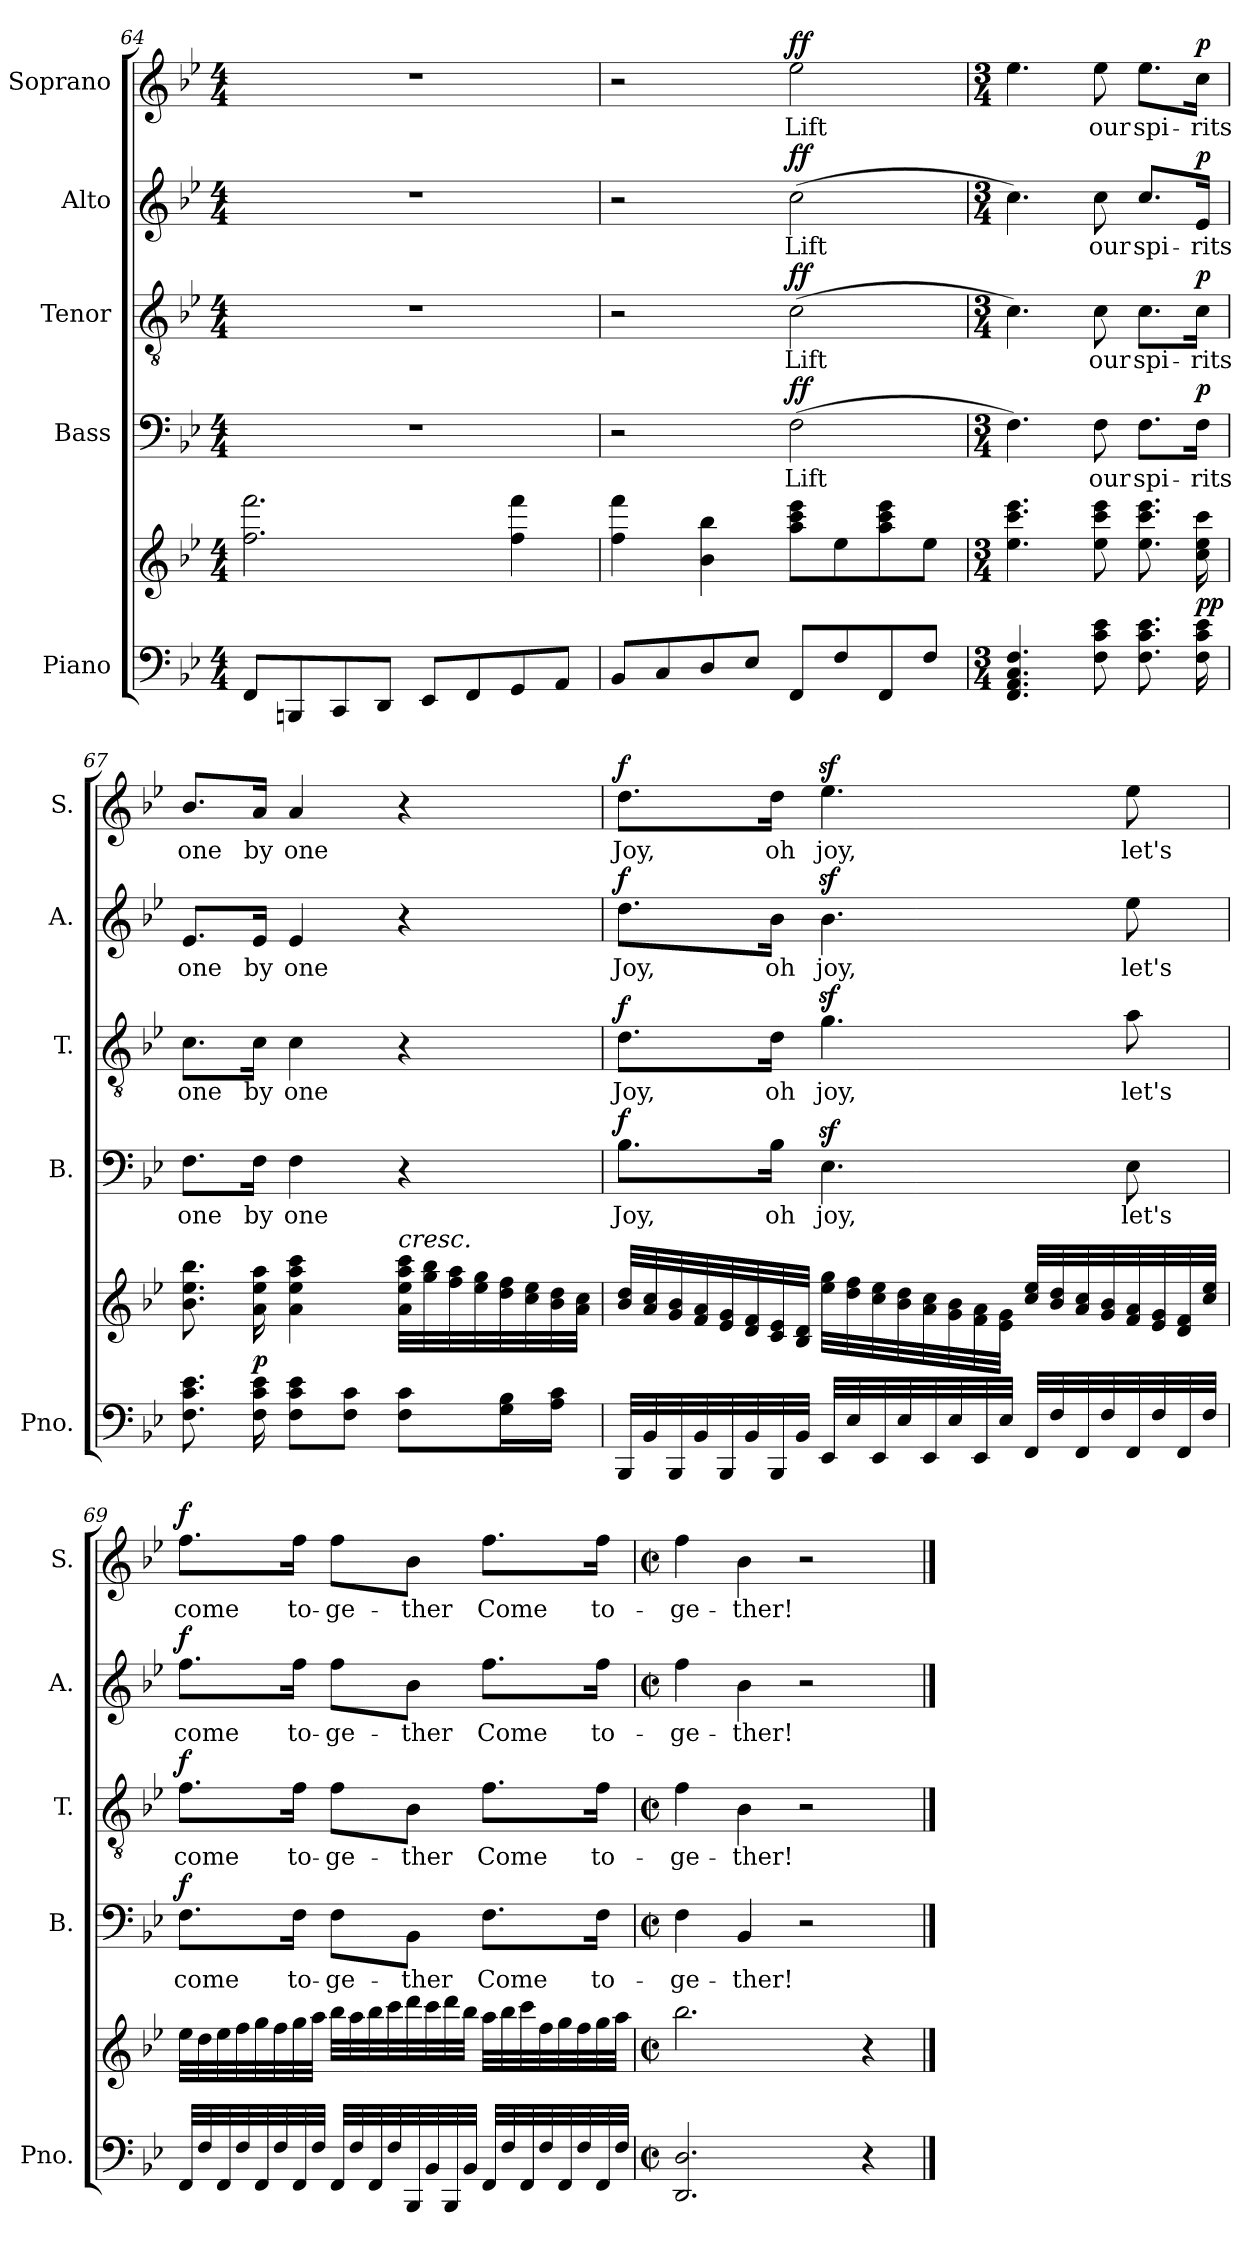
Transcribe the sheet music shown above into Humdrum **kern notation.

**kern	**kern	**dynam	**kern	**text	**dynam	**kern	**text	**dynam	**kern	**text	**dynam	**kern	**text	**dynam
*part5	*part5	*part5	*part4	*part4	*part4	*part3	*part3	*part3	*part2	*part2	*part2	*part1	*part1	*part1
*staff6	*staff5	*staff5/6	*staff4	*staff4	*staff4	*staff3	*staff3	*staff3	*staff2	*staff2	*staff2	*staff1	*staff1	*staff1
*I"Piano	*	*	*I"Bass	*	*	*I"Tenor	*	*	*I"Alto	*	*	*I"Soprano	*	*
*I'Pno.	*	*	*I'B.	*	*	*I'T.	*	*	*I'A.	*	*	*I'S.	*	*
*clefF4	*clefG2	*	*clefF4	*	*	*clefGv2	*	*	*clefG2	*	*	*clefG2	*	*
*k[b-e-]	*k[b-e-]	*	*k[b-e-]	*	*	*k[b-e-]	*	*	*k[b-e-]	*	*	*k[b-e-]	*	*
*M4/4	*M4/4	*	*M4/4	*	*	*M4/4	*	*	*M4/4	*	*	*M4/4	*	*
=64	=64	=64	=64	=64	=64	=64	=64	=64	=64	=64	=64	=64	=64	=64
8FF/L	2.ff\ 2.fff\	.	1r	.	.	1r	.	.	1r	.	.	1r	.	.
8BBBn/	.	.	.	.	.	.	.	.	.	.	.	.	.	.
8CC/	.	.	.	.	.	.	.	.	.	.	.	.	.	.
8DD/J	.	.	.	.	.	.	.	.	.	.	.	.	.	.
8EE-/L	.	.	.	.	.	.	.	.	.	.	.	.	.	.
8FF/	.	.	.	.	.	.	.	.	.	.	.	.	.	.
8GG/	4ff\ 4fff\	.	.	.	.	.	.	.	.	.	.	.	.	.
8AA/J	.	.	.	.	.	.	.	.	.	.	.	.	.	.
=65	=65	=65	=65	=65	=65	=65	=65	=65	=65	=65	=65	=65	=65	=65
8BB-/L	4ff\ 4fff\	.	2r	.	.	2r	.	.	2r	.	.	2r	.	.
8C/	.	.	.	.	.	.	.	.	.	.	.	.	.	.
8D/	4b-\ 4bb-\	.	.	.	.	.	.	.	.	.	.	.	.	.
8E-/J	.	.	.	.	.	.	.	.	.	.	.	.	.	.
!	!	!	!	!LO:LY:b	!LO:DY:a	!	!LO:LY:b	!LO:DY:a	!	!LO:LY:b	!LO:DY:a	!	!LO:LY:b	!LO:DY:a
8FF/L	8aa\ 8ccc\ 8eee-\L	.	(>2F\	Lift	ff	(>2c\	Lift	ff	(>2cc\	Lift	ff	2ee-\	Lift	ff
8F/	8ee-\	.	.	.	.	.	.	.	.	.	.	.	.	.
8FF/	8aa\ 8ccc\ 8eee-\	.	.	.	.	.	.	.	.	.	.	.	.	.
8F/J	8ee-\J	.	.	.	.	.	.	.	.	.	.	.	.	.
=66	=66	=66	=66	=66	=66	=66	=66	=66	=66	=66	=66	=66	=66	=66
*M3/4	*M3/4	*	*M3/4	*	*	*M3/4	*	*	*M3/4	*	*	*M3/4	*	*
*	*	*	*	*	*	*	*	*	*	*	*	*MM60	*	*
4.FF/ 4.AA/ 4.C/ 4.F/	4.ee-\ 4.ccc\ 4.eee-\	.	4.F\)	.	.	4.c\)	.	.	4.cc\)	.	.	4.ee-\	.	.
!	!	!	!	!LO:LY:b	!	!	!LO:LY:b	!	!	!LO:LY:b	!	!	!LO:LY:b	!
8F\ 8c\ 8e-\	8ee-\ 8ccc\ 8eee-\	.	8F\	our	.	8c\	our	.	8cc\	our	.	8ee-\	our	.
!	!	!	!	!LO:LY:b	!	!	!LO:LY:b	!	!	!LO:LY:b	!	!	!LO:LY:b	!
8.F\ 8.c\ 8.e-\	8.ee-\ 8.ccc\ 8.eee-\	.	8.F\L	spi-	.	8.c\L	spi-	.	8.cc/L	spi-	.	8.ee-\L	spi-	.
!	!	!LO:DY:a=2	!	!LO:LY:b	!	!	!LO:LY:b	!	!	!LO:LY:b	!	!	!LO:LY:b	!
!	!	!LO:DY:n=1:a	!	!	!LO:DY:a	!	!	!LO:DY:a	!	!	!LO:DY:a	!	!	!LO:DY:a
16F\ 16c\ 16e-\	16cc\ 16ee-\ 16ccc\	p p	16F\Jk	-rits	p	16c\Jk	-rits	p	16e-/Jk	-rits	p	16cc\Jk	-rits	p
=67	=67	=67	=67	=67	=67	=67	=67	=67	=67	=67	=67	=67	=67	=67
!	!	!	!	!LO:LY:b	!	!	!LO:LY:b	!	!	!LO:LY:b	!	!	!LO:LY:b	!
8.F\ 8.c\ 8.e-\	8.b-\ 8.ee-\ 8.bb-\	.	8.F\L	one	.	8.c\L	one	.	8.e-/L	one	.	8.b-/L	one	.
!	!	!LO:DY:a=2	!	!LO:LY:b	!	!	!LO:LY:b	!	!	!LO:LY:b	!	!	!LO:LY:b	!
16F\ 16c\ 16e-\	16a\ 16ee-\ 16aa\	p	16F\Jk	by	.	16c\Jk	by	.	16e-/Jk	by	.	16a/Jk	by	.
!	!	!	!	!LO:LY:b	!	!	!LO:LY:b	!	!	!LO:LY:b	!	!	!LO:LY:b	!
8F\ 8c\ 8e-\L	4a\ 4ee-\ 4aa\ 4ccc\	.	4F\	one	.	4c\	one	.	4e-/	one	.	4a/	one	.
8F\ 8c\J	.	.	.	.	.	.	.	.	.	.	.	.	.	.
!	!LO:TX:a:i:t=cresc.	!	!	!	!	!	!	!	!	!	!	!	!	!
8F\ 8c\L	32a\ 32ee-\ 32aa\ 32ccc\LLL	.	4r	.	.	4r	.	.	4r	.	.	4r	.	.
.	32gg\ 32bb-\	.	.	.	.	.	.	.	.	.	.	.	.	.
.	32ff\ 32aa\	.	.	.	.	.	.	.	.	.	.	.	.	.
.	32ee-\ 32gg\	.	.	.	.	.	.	.	.	.	.	.	.	.
16G\ 16B-\L	32dd\ 32ff\	.	.	.	.	.	.	.	.	.	.	.	.	.
.	32cc\ 32ee-\	.	.	.	.	.	.	.	.	.	.	.	.	.
16A\ 16c\JJ	32b-\ 32dd\	.	.	.	.	.	.	.	.	.	.	.	.	.
.	32a\ 32cc\JJJ	.	.	.	.	.	.	.	.	.	.	.	.	.
=68	=68	=68	=68	=68	=68	=68	=68	=68	=68	=68	=68	=68	=68	=68
!	!	!	!	!LO:LY:b	!LO:DY:a	!	!LO:LY:b	!LO:DY:a	!	!LO:LY:b	!LO:DY:a	!	!LO:LY:b	!LO:DY:a
32BBB-/LLL	32b-/ 32dd/LLL	.	8.B-\L	Joy,	f	8.d\L	Joy,	f	8.dd\L	Joy,	f	8.dd\L	Joy,	f
32BB-/	32a/ 32cc/	.	.	.	.	.	.	.	.	.	.	.	.	.
32BBB-/	32g/ 32b-/	.	.	.	.	.	.	.	.	.	.	.	.	.
32BB-/	32f/ 32a/	.	.	.	.	.	.	.	.	.	.	.	.	.
32BBB-/	32e-/ 32g/	.	.	.	.	.	.	.	.	.	.	.	.	.
32BB-/	32d/ 32f/	.	.	.	.	.	.	.	.	.	.	.	.	.
!	!	!	!	!LO:LY:b	!	!	!LO:LY:b	!	!	!LO:LY:b	!	!	!LO:LY:b	!
32BBB-/	32c/ 32e-/	.	16B-\Jk	oh	.	16d\Jk	oh	.	16b-\Jk	oh	.	16dd\Jk	oh	.
32BB-/JJJ	32B-/ 32d/JJJ	.	.	.	.	.	.	.	.	.	.	.	.	.
!	!	!	!	!LO:LY:b	!	!	!LO:LY:b	!	!	!LO:LY:b	!	!	!LO:LY:b	!
32EE-/LLL	32ee-\ 32gg\LLL	.	4.E-z>\	joy,	.	4.gz>\	joy,	.	4.b-z>\	joy,	.	4.ee-z>\	joy,	.
32E-/	32dd\ 32ff\	.	.	.	.	.	.	.	.	.	.	.	.	.
32EE-/	32cc\ 32ee-\	.	.	.	.	.	.	.	.	.	.	.	.	.
32E-/	32b-\ 32dd\	.	.	.	.	.	.	.	.	.	.	.	.	.
32EE-/	32a\ 32cc\	.	.	.	.	.	.	.	.	.	.	.	.	.
32E-/	32g\ 32b-\	.	.	.	.	.	.	.	.	.	.	.	.	.
32EE-/	32f\ 32a\	.	.	.	.	.	.	.	.	.	.	.	.	.
32E-/JJJ	32e-\ 32g\JJJ	.	.	.	.	.	.	.	.	.	.	.	.	.
32FF/LLL	32cc/ 32ee-/LLL	.	.	.	.	.	.	.	.	.	.	.	.	.
32F/	32b-/ 32dd/	.	.	.	.	.	.	.	.	.	.	.	.	.
32FF/	32a/ 32cc/	.	.	.	.	.	.	.	.	.	.	.	.	.
32F/	32g/ 32b-/	.	.	.	.	.	.	.	.	.	.	.	.	.
!	!	!	!	!LO:LY:b	!	!	!LO:LY:b	!	!	!LO:LY:b	!	!	!LO:LY:b	!
32FF/	32f/ 32a/	.	8E-\	let's	.	8a\	let's	.	8ee-\	let's	.	8ee-\	let's	.
32F/	32e-/ 32g/	.	.	.	.	.	.	.	.	.	.	.	.	.
32FF/	32d/ 32f/	.	.	.	.	.	.	.	.	.	.	.	.	.
32F/JJJ	32cc/ 32ee-/JJJ	.	.	.	.	.	.	.	.	.	.	.	.	.
=69	=69	=69	=69	=69	=69	=69	=69	=69	=69	=69	=69	=69	=69	=69
!	!	!	!	!LO:LY:b	!LO:DY:a	!	!LO:LY:b	!LO:DY:a	!	!LO:LY:b	!LO:DY:a	!	!LO:LY:b	!LO:DY:a
32FF/LLL	32ee-\LLL	.	8.F\L	come	f	8.f\L	come	f	8.ff\L	come	f	8.ff\L	come	f
32F/	32dd\	.	.	.	.	.	.	.	.	.	.	.	.	.
32FF/	32ee-\	.	.	.	.	.	.	.	.	.	.	.	.	.
32F/	32ff\	.	.	.	.	.	.	.	.	.	.	.	.	.
32FF/	32gg\	.	.	.	.	.	.	.	.	.	.	.	.	.
32F/	32ff\	.	.	.	.	.	.	.	.	.	.	.	.	.
!	!	!	!	!LO:LY:b	!	!	!LO:LY:b	!	!	!LO:LY:b	!	!	!LO:LY:b	!
32FF/	32gg\	.	16F\Jk	to-	.	16f\Jk	to-	.	16ff\Jk	to-	.	16ff\Jk	to-	.
32F/JJJ	32aa\JJJ	.	.	.	.	.	.	.	.	.	.	.	.	.
!	!	!	!	!LO:LY:b	!	!	!LO:LY:b	!	!	!LO:LY:b	!	!	!LO:LY:b	!
32FF/LLL	32bb-\LLL	.	8F\L	-ge-	.	8f\L	-ge-	.	8ff\L	-ge-	.	8ff\L	-ge-	.
32F/	32aa\	.	.	.	.	.	.	.	.	.	.	.	.	.
32FF/	32bb-\	.	.	.	.	.	.	.	.	.	.	.	.	.
32F/	32ccc\	.	.	.	.	.	.	.	.	.	.	.	.	.
!	!	!	!	!LO:LY:b	!	!	!LO:LY:b	!	!	!LO:LY:b	!	!	!LO:LY:b	!
32BBB-/	32ddd\	.	8BB-\J	-ther	.	8B-\J	-ther	.	8b-\J	-ther	.	8b-\J	-ther	.
32BB-/	32ccc\	.	.	.	.	.	.	.	.	.	.	.	.	.
32BBB-/	32ddd\	.	.	.	.	.	.	.	.	.	.	.	.	.
32BB-/JJJ	32bb-\JJJ	.	.	.	.	.	.	.	.	.	.	.	.	.
!	!	!	!	!LO:LY:b	!	!	!LO:LY:b	!	!	!LO:LY:b	!	!	!LO:LY:b	!
32FF/LLL	32aa\LLL	.	8.F\L	Come	.	8.f\L	Come	.	8.ff\L	Come	.	8.ff\L	Come	.
32F/	32bb-\	.	.	.	.	.	.	.	.	.	.	.	.	.
32FF/	32ccc\	.	.	.	.	.	.	.	.	.	.	.	.	.
32F/	32ff\	.	.	.	.	.	.	.	.	.	.	.	.	.
32FF/	32gg\	.	.	.	.	.	.	.	.	.	.	.	.	.
32F/	32ff\	.	.	.	.	.	.	.	.	.	.	.	.	.
!	!	!	!	!LO:LY:b	!	!	!LO:LY:b	!	!	!LO:LY:b	!	!	!LO:LY:b	!
32FF/	32gg\	.	16F\Jk	to-	.	16f\Jk	to-	.	16ff\Jk	to-	.	16ff\Jk	to-	.
32F/JJJ	32aa\JJJ	.	.	.	.	.	.	.	.	.	.	.	.	.
=70	=70	=70	=70	=70	=70	=70	=70	=70	=70	=70	=70	=70	=70	=70
*M2/2	*M2/2	*	*M2/2	*	*	*M2/2	*	*	*M2/2	*	*	*M2/2	*	*
*met(c|)	*met(c|)	*	*met(c|)	*	*	*met(c|)	*	*	*met(c|)	*	*	*met(c|)	*	*
!	!	!	!	!LO:LY:b	!	!	!LO:LY:b	!	!	!LO:LY:b	!	!	!LO:LY:b	!
2.DD/ 2.D/	2.bb-\	.	4F\	-ge-	.	4f\	-ge-	.	4ff\	-ge-	.	4ff\	-ge-	.
!	!	!	!	!LO:LY:b	!	!	!LO:LY:b	!	!	!LO:LY:b	!	!	!LO:LY:b	!
.	.	.	4BB-/	-ther!	.	4B-\	-ther!	.	4b-\	-ther!	.	4b-\	-ther!	.
.	.	.	2r	.	.	2r	.	.	2r	.	.	2r	.	.
4r	4r	.	.	.	.	.	.	.	.	.	.	.	.	.
==	==	==	==	==	==	==	==	==	==	==	==	==	==	==
*-	*-	*-	*-	*-	*-	*-	*-	*-	*-	*-	*-	*-	*-	*-
